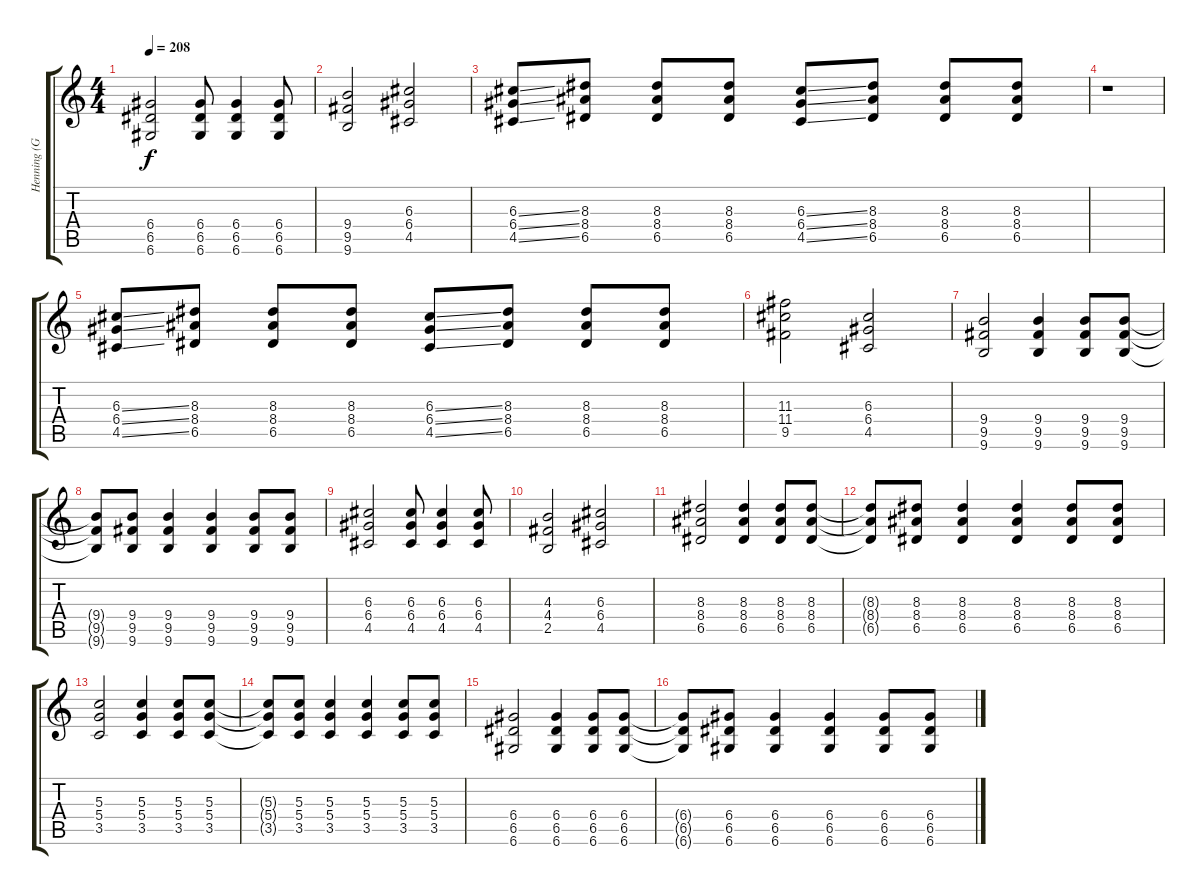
\track ("Henning (Guitar)" "Henning (G") {instrument electricbasspick}
\staff {score tabs}
\tuning (E4 B3 G3 D3 A2 D2) {hide}
\ts (4 4)
\tempo 208
\clef g2
\ks c
(6.4 6.5 6.6).2{dy f} (6.4 6.5 6.6).8 (6.4 6.5 6.6).4 (6.4 6.5 6.6).8 |
(9.4 9.5 9.6).2 (6.3 6.4 4.5).2 |
(6.3{ss} 6.4{ss} 4.5{ss}).8 (8.3 8.4 6.5).8 (8.3 8.4 6.5).8 (8.3 8.4 6.5).8 (6.3{ss} 6.4{ss} 4.5{ss}).8 (8.3 8.4 6.5).8 (8.3 8.4 6.5).8 (8.3 8.4 6.5).8 |
r.1 |
(6.3{ss} 6.4{ss} 4.5{ss}).8 (8.3 8.4 6.5).8 (8.3 8.4 6.5).8 (8.3 8.4 6.5).8 (6.3{ss} 6.4{ss} 4.5{ss}).8 (8.3 8.4 6.5).8 (8.3 8.4 6.5).8 (8.3 8.4 6.5).8 |
(11.3 11.4 9.5).2 (6.3 6.4 4.5).2 |
(9.4 9.5 9.6).2 (9.4 9.5 9.6).4 (9.4 9.5 9.6).8 (9.4 9.5 9.6).8 |
(9.4{t} 9.5{t} 9.6{t}).8 (9.4 9.5 9.6).8 (9.4 9.5 9.6).4 (9.4 9.5 9.6).4 (9.4 9.5 9.6).8 (9.4 9.5 9.6).8 |
(6.3 6.4 4.5).2 (6.3 6.4 4.5).8 (6.3 6.4 4.5).4 (6.3 6.4 4.5).8 |
(4.3 4.4 2.5).2 (6.3 6.4 4.5).2 |
(8.3 8.4 6.5).2 (8.3 8.4 6.5).4 (8.3 8.4 6.5).8 (8.3 8.4 6.5).8 |
(8.3{t} 8.4{t} 6.5{t}).8 (8.3 8.4 6.5).8 (8.3 8.4 6.5).4 (8.3 8.4 6.5).4 (8.3 8.4 6.5).8 (8.3 8.4 6.5).8 |
(5.3 5.4 3.5).2 (5.3 5.4 3.5).4 (5.3 5.4 3.5).8 (5.3 5.4 3.5).8 |
(5.3{t} 5.4{t} 3.5{t}).8 (5.3 5.4 3.5).8 (5.3 5.4 3.5).4 (5.3 5.4 3.5).4 (5.3 5.4 3.5).8 (5.3 5.4 3.5).8 |
(6.4 6.5 6.6).2 (6.4 6.5 6.6).4 (6.4 6.5 6.6).8 (6.4 6.5 6.6).8 |
(6.4{t} 6.5{t} 6.6{t}).8 (6.4 6.5 6.6).8 (6.4 6.5 6.6).4 (6.4 6.5 6.6).4 (6.4 6.5 6.6).8 (6.4 6.5 6.6).8
